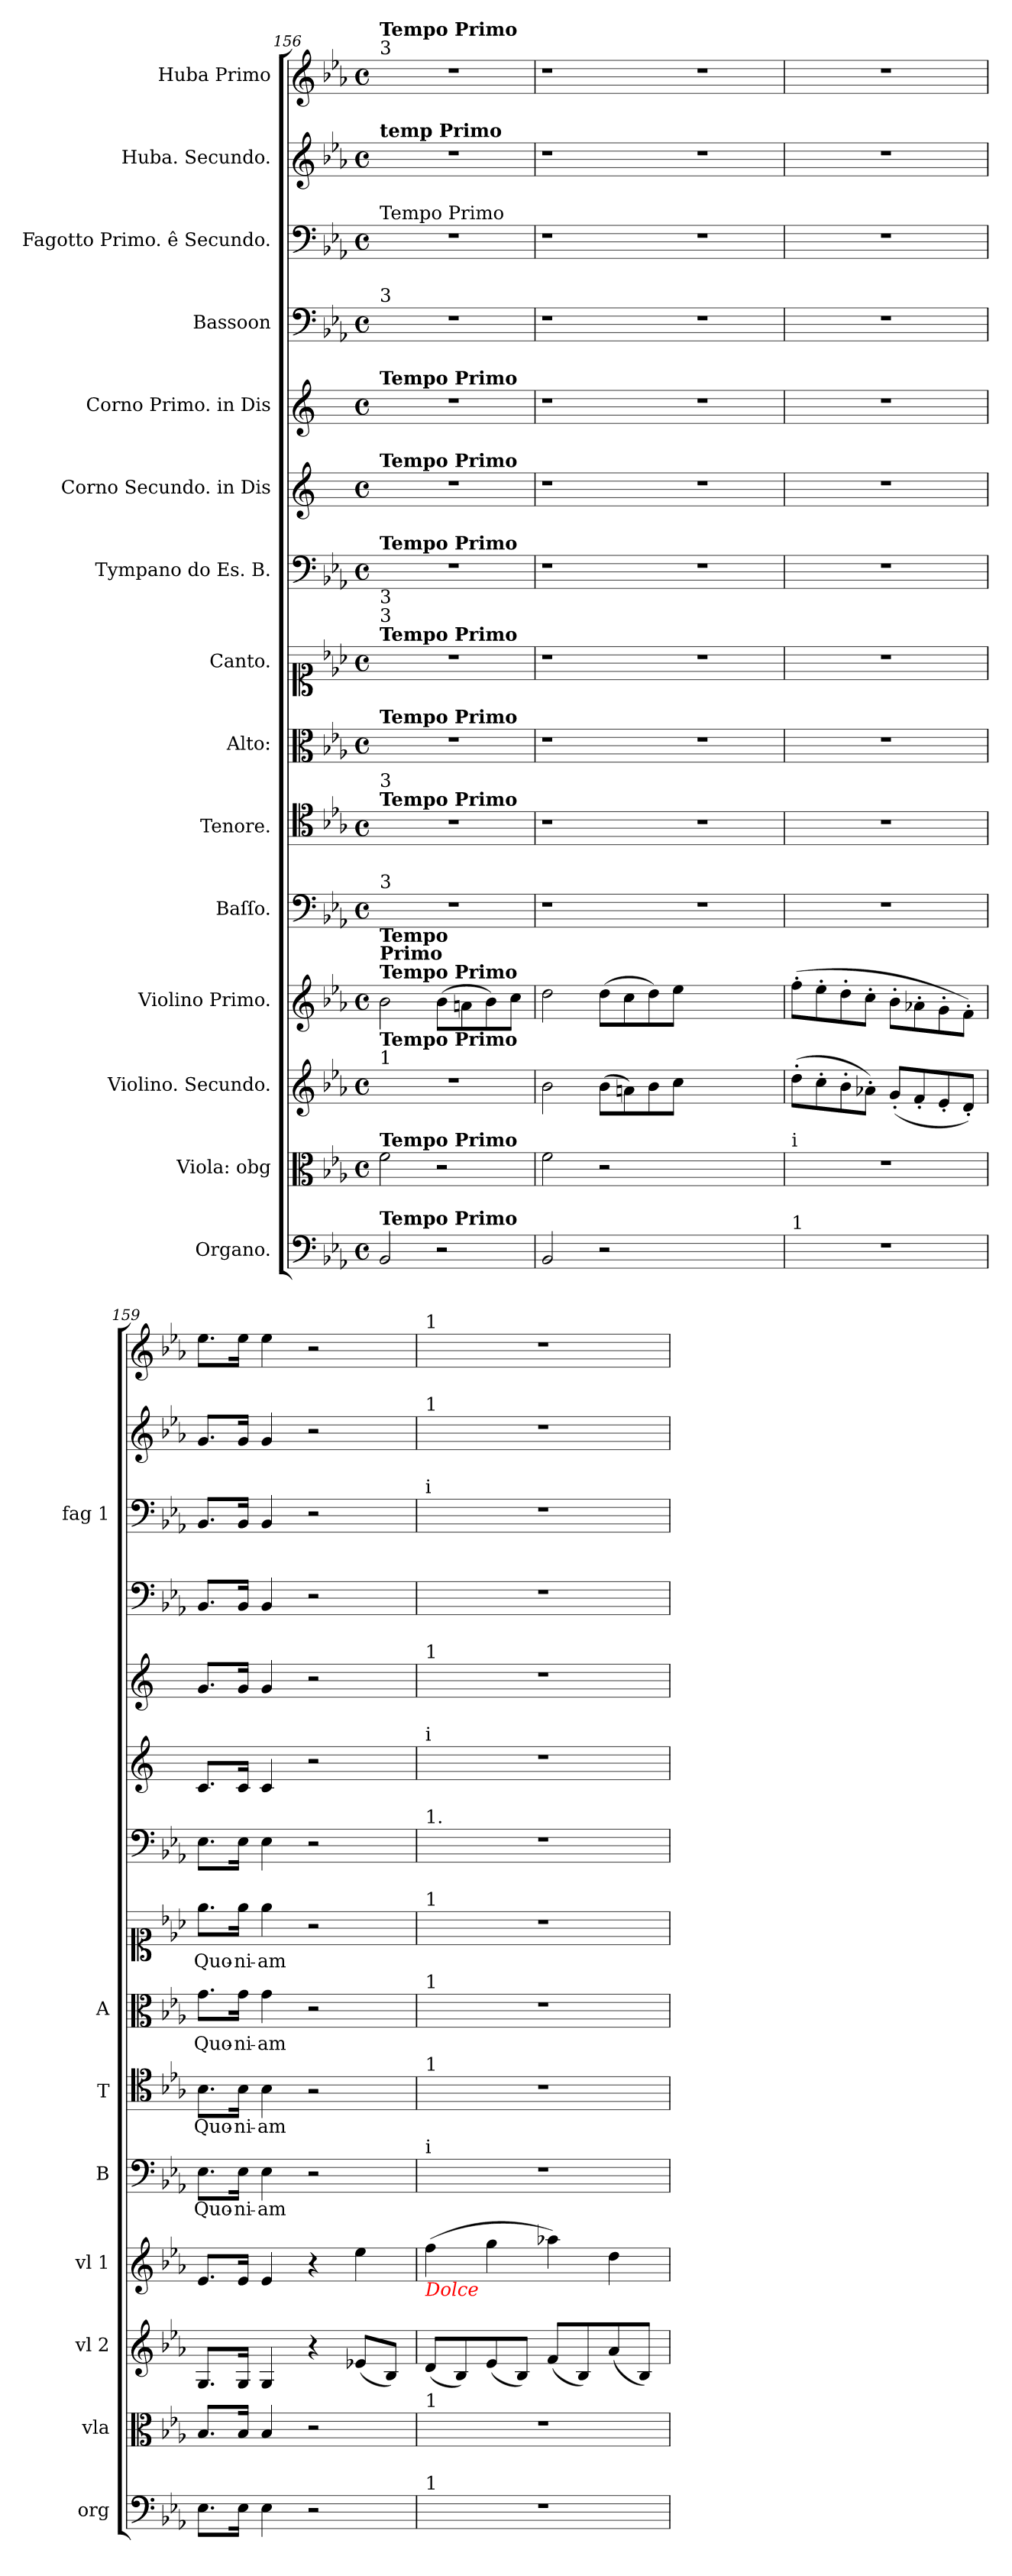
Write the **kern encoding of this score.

**kern	**dynam	**kern	**dynam	**kern	**dynam	**kern	**dynam	**kern	**text	**dynam	**kern	**text	**dynam	**kern	**text	**dynam	**kern	**text	**dynam	**kern	**dynam	**kern	**dynam	**kern	**dynam	**kern	**kern	**dynam	**kern	**dynam	**kern	**dynam
*part15	*part15	*part14	*part14	*part13	*part13	*part12	*part12	*part11	*part11	*part11	*part10	*part10	*part10	*part9	*part9	*part9	*part8	*part8	*part8	*part7	*part7	*part6	*part6	*part5	*part5	*part4	*part3	*part3	*part2	*part2	*part1	*part1
*staff15	*staff15	*staff14	*staff14	*staff13	*staff13	*staff12	*staff12	*staff11	*staff11	*staff11	*staff10	*staff10	*staff10	*staff9	*staff9	*staff9	*staff8	*staff8	*staff8	*staff7	*staff7	*staff6	*staff6	*staff5	*staff5	*staff4	*staff3	*staff3	*staff2	*staff2	*staff1	*staff1
*I"Organo.	*	*I"Viola: obg	*	*I"Violino. Secundo.	*	*I"Violino Primo.	*	*I"Baſſo.	*	*	*I"Tenore.	*	*	*I"Alto:	*	*	*I"Canto.	*	*	*I"Tympano do Es. B.	*	*I"Corno Secundo. in Dis	*	*I"Corno Primo. in Dis	*	*I"Bassoon	*I"Fagotto Primo. ê Secundo.	*	*I"Huba. Secundo.	*	*I"Huba Primo	*
*I'org	*	*I'vla	*	*I'vl 2	*	*I'vl 1	*	*I'B	*	*	*I'T	*	*	*I'A	*	*	*	*	*	*	*	*	*	*	*	*	*I'fag 1	*	*	*	*	*
*clefF4	*	*clefC3	*	*clefG2	*	*clefG2	*	*clefF4	*	*	*clefC4	*	*	*clefC3	*	*	*clefC1	*	*	*clefF4	*	*clefG2	*	*clefG2	*	*clefF4	*clefF4	*	*clefG2	*	*clefG2	*
*	*	*	*	*	*	*	*	*	*	*	*	*	*	*	*	*	*	*	*	*	*	*ITrd5c9	*	*ITrd5c9	*	*	*	*	*	*	*	*
*k[b-e-a-]	*	*k[b-e-a-]	*	*k[b-e-a-]	*	*k[b-e-a-]	*	*k[b-e-a-]	*	*	*k[b-e-a-]	*	*	*k[b-e-a-]	*	*	*k[b-e-a-]	*	*	*k[b-e-a-]	*	*k[b-e-a-]	*	*k[b-e-a-]	*	*k[b-e-a-]	*k[b-e-a-]	*	*k[b-e-a-]	*	*k[b-e-a-]	*
*E-:	*	*E-:	*	*E-:	*	*E-:	*	*E-:	*	*	*	*	*	*E-:	*	*	*E-:	*	*	*	*	*E-:	*	*E-:	*	*	*	*	*E-:	*	*E-:	*
*M4/4	*	*M4/4	*	*M4/4	*	*M4/4	*	*M4/4	*	*	*M4/4	*	*	*M4/4	*	*	*M4/4	*	*	*M4/4	*	*M4/4	*	*M4/4	*	*M4/4	*M4/4	*	*M4/4	*	*M4/4	*
*met(c)	*	*met(c)	*	*met(c)	*	*met(c)	*	*met(c)	*	*	*met(c)	*	*	*met(c)	*	*	*met(c)	*	*	*met(c)	*	*met(c)	*	*met(c)	*	*met(c)	*met(c)	*	*met(c)	*	*met(c)	*
=156	=156	=156	=156	=156	=156	=156	=156	=156	=156	=156	=156	=156	=156	=156	=156	=156	=156	=156	=156	=156	=156	=156	=156	=156	=156	=156	=156	=156	=156	=156	=156	=156
!	!	!	!	!	!	!	!	!	!	!	!	!	!	!	!	!	!	!	!	!	!	!	!	!	!	!	!	!	!	!	!LO:TX:a:t=3	!
!	!	!	!	!	!	!	!	!	!	!	!	!	!	!	!	!	!	!	!	!	!	!	!	!	!	!	!	!	!	!	!LO:TX:a:B:t=Tempo Primo	!
!	!	!	!	!	!	!	!	!	!	!	!	!	!	!	!	!	!	!	!	!	!	!	!	!	!	!	!	!	!LO:TX:a:B:t=temp Primo	!	!	!
!	!	!	!	!	!	!	!	!	!	!	!	!	!	!	!	!	!	!	!	!	!	!	!	!	!	!	!LO:TX:a:t=Tempo Primo	!	!	!	!	!
!	!	!	!	!	!	!	!	!	!	!	!	!	!	!	!	!	!	!	!	!	!	!	!	!	!	!LO:TX:a:t=3	!	!	!	!	!	!
!	!	!	!	!	!	!	!	!	!	!	!	!	!	!	!	!	!	!	!	!	!	!	!	!LO:TX:a:B:t=Tempo Primo	!	!	!	!	!	!	!	!
!	!	!	!	!	!	!	!	!	!	!	!	!	!	!	!	!	!	!	!	!	!	!LO:TX:a:B:t=Tempo Primo	!	!	!	!	!	!	!	!	!	!
!	!	!	!	!	!	!	!	!	!	!	!	!	!	!	!	!	!	!	!	!LO:TX:b:t=3	!	!	!	!	!	!	!	!	!	!	!	!
!	!	!	!	!	!	!	!	!	!	!	!	!	!	!	!	!	!	!	!	!LO:TX:a:B:t=Tempo Primo	!	!	!	!	!	!	!	!	!	!	!	!
!	!	!	!	!	!	!	!	!	!	!	!	!	!	!	!	!	!LO:TX:a:B:t=Tempo Primo	!	!	!	!	!	!	!	!	!	!	!	!	!	!	!
!	!	!	!	!	!	!	!	!	!	!	!	!	!	!	!	!	!LO:TX:a:t=3	!	!	!	!	!	!	!	!	!	!	!	!	!	!	!
!	!	!	!	!	!	!	!	!	!	!	!	!	!	!LO:TX:a:B:t=Tempo Primo	!	!	!	!	!	!	!	!	!	!	!	!	!	!	!	!	!	!
!	!	!	!	!	!	!	!	!	!	!	!LO:TX:a:B:t=Tempo Primo	!	!	!	!	!	!	!	!	!	!	!	!	!	!	!	!	!	!	!	!	!
!	!	!	!	!	!	!	!	!	!	!	!LO:TX:a:t=3	!	!	!	!	!	!	!	!	!	!	!	!	!	!	!	!	!	!	!	!	!
!	!	!	!	!	!	!	!	!LO:TX:b:B:t=Tempo \nPrimo	!	!	!	!	!	!	!	!	!	!	!	!	!	!	!	!	!	!	!	!	!	!	!	!
!	!	!	!	!	!	!	!	!LO:TX:a:t=3	!	!	!	!	!	!	!	!	!	!	!	!	!	!	!	!	!	!	!	!	!	!	!	!
!	!	!	!	!	!	!LO:TX:a:B:t=Tempo Primo	!	!	!	!	!	!	!	!	!	!	!	!	!	!	!	!	!	!	!	!	!	!	!	!	!	!
!	!	!	!	!LO:TX:a:t=1	!	!	!	!	!	!	!	!	!	!	!	!	!	!	!	!	!	!	!	!	!	!	!	!	!	!	!	!
!	!	!	!	!LO:TX:a:B:t=Tempo Primo	!	!	!	!	!	!	!	!	!	!	!	!	!	!	!	!	!	!	!	!	!	!	!	!	!	!	!	!
!	!	!LO:TX:a:B:t=Tempo Primo	!	!	!	!	!	!	!	!	!	!	!	!	!	!	!	!	!	!	!	!	!	!	!	!	!	!	!	!	!	!
!LO:TX:a:B:t=Tempo Primo	!	!	!	!	!	!	!	!	!	!	!	!	!	!	!	!	!	!	!	!	!	!	!	!	!	!	!	!	!	!	!	!
!	!LO:DY:b:rj	!	!LO:DY:b	!	!	!	!LO:DY:b	!	!	!	!	!	!	!	!	!	!	!	!	!	!	!	!	!	!	!	!	!	!	!	!	!
2BB-/	pia	2f\	pia	1r	.	2b-\	piano	1r	.	.	1r	.	.	1r	.	.	1r	.	.	1r	.	1r	.	1r	.	1r	1r	.	1r	.	1r	.
2r	.	2r	.	.	.	(8b-\L	.	.	.	.	.	.	.	.	.	.	.	.	.	.	.	.	.	.	.	.	.	.	.	.	.	.
.	.	.	.	.	.	8an\	.	.	.	.	.	.	.	.	.	.	.	.	.	.	.	.	.	.	.	.	.	.	.	.	.	.
.	.	.	.	.	.	8b-\)	.	.	.	.	.	.	.	.	.	.	.	.	.	.	.	.	.	.	.	.	.	.	.	.	.	.
.	.	.	.	.	.	8cc\J	.	.	.	.	.	.	.	.	.	.	.	.	.	.	.	.	.	.	.	.	.	.	.	.	.	.
=157	=157	=157	=157	=157	=157	=157	=157	=157	=157	=157	=157	=157	=157	=157	=157	=157	=157	=157	=157	=157	=157	=157	=157	=157	=157	=157	=157	=157	=157	=157	=157	=157
!	!	!	!	!	!LO:DY:b	!	!	!	!	!	!	!	!	!	!	!	!	!	!	!	!	!	!	!	!	!	!	!	!	!	!	!
2BB-/	.	2f\	.	2b-\	piano	2dd\	.	1r	.	.	1r	.	.	1r	.	.	1r	.	.	1r	.	1r	.	1r	.	1r	1r	.	1r	.	1r	.
2r	.	2r	.	(8b-\L	.	(8dd\L	.	.	.	.	.	.	.	.	.	.	.	.	.	.	.	.	.	.	.	.	.	.	.	.	.	.
.	.	.	.	8an\)	.	8cc\	.	.	.	.	.	.	.	.	.	.	.	.	.	.	.	.	.	.	.	.	.	.	.	.	.	.
.	.	.	.	8b-\	.	8dd\)	.	.	.	.	.	.	.	.	.	.	.	.	.	.	.	.	.	.	.	.	.	.	.	.	.	.
.	.	.	.	8cc\J	.	8ee-\J	.	.	.	.	.	.	.	.	.	.	.	.	.	.	.	.	.	.	.	.	.	.	.	.	.	.
1ryy	.	1ryy	.	1ryy	.	1ryy	.	1r	.	.	1r	.	.	1r	.	.	1r	.	.	1r	.	1r	.	1r	.	1r	1r	.	1r	.	1r	.
=158	=158	=158	=158	=158	=158	=158	=158	=158	=158	=158	=158	=158	=158	=158	=158	=158	=158	=158	=158	=158	=158	=158	=158	=158	=158	=158	=158	=158	=158	=158	=158	=158
!	!	!LO:TX:a:t=i	!	!	!	!	!	!	!	!	!	!	!	!	!	!	!	!	!	!	!	!	!	!	!	!	!	!	!	!	!	!
!LO:TX:a:t=1	!	!	!	!	!	!	!	!	!	!	!	!	!	!	!	!	!	!	!	!	!	!	!	!	!	!	!	!	!	!	!	!
1r	.	1r	.	(8dd'\L	.	(8ff'\L	.	1r	.	.	1r	.	.	1r	.	.	1r	.	.	1r	.	1r	.	1r	.	1r	1r	.	1r	.	1r	.
.	.	.	.	8cc'\	.	8ee-'\	.	.	.	.	.	.	.	.	.	.	.	.	.	.	.	.	.	.	.	.	.	.	.	.	.	.
.	.	.	.	8b-'\	.	8dd'\	.	.	.	.	.	.	.	.	.	.	.	.	.	.	.	.	.	.	.	.	.	.	.	.	.	.
.	.	.	.	8a-X'\J)	.	8cc'\J	.	.	.	.	.	.	.	.	.	.	.	.	.	.	.	.	.	.	.	.	.	.	.	.	.	.
.	.	.	.	(8g'/L	.	8b-'\L	.	.	.	.	.	.	.	.	.	.	.	.	.	.	.	.	.	.	.	.	.	.	.	.	.	.
.	.	.	.	8f'/	.	8a-X'\	.	.	.	.	.	.	.	.	.	.	.	.	.	.	.	.	.	.	.	.	.	.	.	.	.	.
.	.	.	.	8e-'/	.	8g'\	.	.	.	.	.	.	.	.	.	.	.	.	.	.	.	.	.	.	.	.	.	.	.	.	.	.
.	.	.	.	8d'/J)	.	8f'\J)	.	.	.	.	.	.	.	.	.	.	.	.	.	.	.	.	.	.	.	.	.	.	.	.	.	.
=159	=159	=159	=159	=159	=159	=159	=159	=159	=159	=159	=159	=159	=159	=159	=159	=159	=159	=159	=159	=159	=159	=159	=159	=159	=159	=159	=159	=159	=159	=159	=159	=159
!	!LO:DY:b	!	!LO:DY:b	!	!LO:DY:a	!	!LO:DY:b	!	!	!LO:DY:b:rj	!	!	!LO:DY:b:rj	!	!	!LO:DY:b	!	!	!LO:DY:b	!	!LO:DY:b:rj	!	!LO:DY:b:rj	!	!LO:DY:b	!	!	!LO:DY:b	!	!LO:DY:b:rj	!	!LO:DY:b
8.E-\L	fort	8.B-/L	fort	8.G/L	forto	8.e-/L	forto	8.E-\L	Quo-	for	8.B-\L	Quo-	for	8.g\L	Quo-	fort	8.ee-\L	Quo-	fort	8.E-\L	f&colon;	8.E-/L	fort	8.B-/L	fort	8.BB-/L	8.BB-/L	fort	8.g/L	fort	8.ee-\L	fort
16E-\Jk	.	16B-/Jk	.	16G/Jk	.	16e-/Jk	.	16E-\Jk	-ni-	.	16B-\Jk	-ni-	.	16g\Jk	-ni-	.	16ee-\Jk	-ni-	.	16E-\Jk	.	16E-/Jk	.	16B-/Jk	.	16BB-/Jk	16BB-/Jk	.	16g/Jk	.	16ee-\Jk	.
4E-\	.	4B-/	.	4G/	.	4e-/	.	4E-\	-am	.	4B-\	-am	.	4g\	-am	.	4ee-\	-am	.	4E-\	.	4E-/	.	4B-/	.	4BB-/	4BB-/	.	4g/	.	4ee-\	.
2r	.	2r	.	4r	.	4r	.	2r	.	.	2r	.	.	2r	.	.	2r	.	.	2r	.	2r	.	2r	.	2r	2r	.	2r	.	2r	.
!	!	!	!	!	!LO:DY:a	!	!LO:DY:b	!	!	!	!	!	!	!	!	!	!	!	!	!	!	!	!	!	!	!	!	!	!	!	!	!
.	.	.	.	(8e-X/L	pia	4ee-\	pia	.	.	.	.	.	.	.	.	.	.	.	.	.	.	.	.	.	.	.	.	.	.	.	.	.
.	.	.	.	8B-/J)	.	.	.	.	.	.	.	.	.	.	.	.	.	.	.	.	.	.	.	.	.	.	.	.	.	.	.	.
=160	=160	=160	=160	=160	=160	=160	=160	=160	=160	=160	=160	=160	=160	=160	=160	=160	=160	=160	=160	=160	=160	=160	=160	=160	=160	=160	=160	=160	=160	=160	=160	=160
!	!	!	!	!	!	!	!	!	!	!	!	!	!	!	!	!	!	!	!	!	!	!	!	!	!	!	!	!	!	!	!LO:TX:a:t=1	!
!	!	!	!	!	!	!	!	!	!	!	!	!	!	!	!	!	!	!	!	!	!	!	!	!	!	!	!	!	!LO:TX:a:t=1	!	!	!
!	!	!	!	!	!	!	!	!	!	!	!	!	!	!	!	!	!	!	!	!	!	!	!	!	!	!	!LO:TX:a:t=i	!	!	!	!	!
!	!	!	!	!	!	!	!	!	!	!	!	!	!	!	!	!	!	!	!	!	!	!	!	!LO:TX:a:t=1	!	!	!	!	!	!	!	!
!	!	!	!	!	!	!	!	!	!	!	!	!	!	!	!	!	!	!	!	!	!	!LO:TX:a:t=i	!	!	!	!	!	!	!	!	!	!
!	!	!	!	!	!	!	!	!	!	!	!	!	!	!	!	!	!	!	!	!LO:TX:a:t=1.	!	!	!	!	!	!	!	!	!	!	!	!
!	!	!	!	!	!	!	!	!	!	!	!	!	!	!	!	!	!LO:TX:a:t=1	!	!	!	!	!	!	!	!	!	!	!	!	!	!	!
!	!	!	!	!	!	!	!	!	!	!	!	!	!	!LO:TX:a:t=1	!	!	!	!	!	!	!	!	!	!	!	!	!	!	!	!	!	!
!	!	!	!	!	!	!	!	!	!	!	!LO:TX:a:t=1	!	!	!	!	!	!	!	!	!	!	!	!	!	!	!	!	!	!	!	!	!
!	!	!	!	!	!	!	!	!LO:TX:a:t=i	!	!	!	!	!	!	!	!	!	!	!	!	!	!	!	!	!	!	!	!	!	!	!	!
!	!	!	!	!	!	!LO:TX:b:i:color=red:t=Dolce	!	!	!	!	!	!	!	!	!	!	!	!	!	!	!	!	!	!	!	!	!	!	!	!	!	!
!	!	!LO:TX:a:t=1	!	!	!	!	!	!	!	!	!	!	!	!	!	!	!	!	!	!	!	!	!	!	!	!	!	!	!	!	!	!
!LO:TX:a:t=1	!	!	!	!	!	!	!	!	!	!	!	!	!	!	!	!	!	!	!	!	!	!	!	!	!	!	!	!	!	!	!	!
1r	.	1r	.	(8d/L	.	(4ff\	.	1r	.	.	1r	.	.	1r	.	.	1r	.	.	1r	.	1r	.	1r	.	1r	1r	.	1r	.	1r	.
.	.	.	.	8B-/)	.	.	.	.	.	.	.	.	.	.	.	.	.	.	.	.	.	.	.	.	.	.	.	.	.	.	.	.
.	.	.	.	(8e-/	.	4gg\	.	.	.	.	.	.	.	.	.	.	.	.	.	.	.	.	.	.	.	.	.	.	.	.	.	.
.	.	.	.	8B-/J)	.	.	.	.	.	.	.	.	.	.	.	.	.	.	.	.	.	.	.	.	.	.	.	.	.	.	.	.
.	.	.	.	(8f/L	.	4aa-X\)	.	.	.	.	.	.	.	.	.	.	.	.	.	.	.	.	.	.	.	.	.	.	.	.	.	.
.	.	.	.	8B-/)	.	.	.	.	.	.	.	.	.	.	.	.	.	.	.	.	.	.	.	.	.	.	.	.	.	.	.	.
.	.	.	.	(8a-/	.	4dd\	.	.	.	.	.	.	.	.	.	.	.	.	.	.	.	.	.	.	.	.	.	.	.	.	.	.
.	.	.	.	8B-/J)	.	.	.	.	.	.	.	.	.	.	.	.	.	.	.	.	.	.	.	.	.	.	.	.	.	.	.	.
=	=	=	=	=	=	=	=	=	=	=	=	=	=	=	=	=	=	=	=	=	=	=	=	=	=	=	=	=	=	=	=	=
*-	*-	*-	*-	*-	*-	*-	*-	*-	*-	*-	*-	*-	*-	*-	*-	*-	*-	*-	*-	*-	*-	*-	*-	*-	*-	*-	*-	*-	*-	*-	*-	*-
